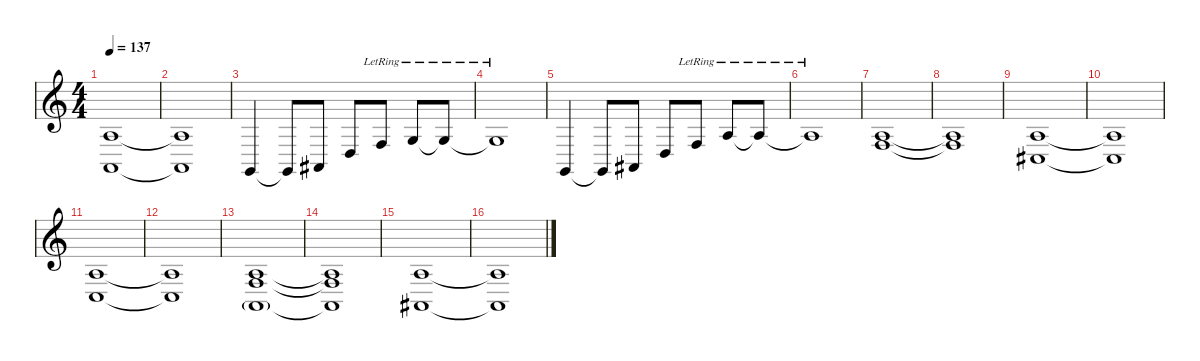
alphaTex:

\defaultSystemsLayout 4
\hideDynamics
\bracketExtendMode nobrackets
\singleTrackTrackNamePolicy hidden
\multiTrackTrackNamePolicy hidden
\firstSystemTrackNameMode fullname
\firstSystemTrackNameOrientation horizontal
\otherSystemsTrackNameOrientation horizontal
\track ("Per Wiberg" "el.pno.") {instrument electricgrandpiano}
\staff {score}
\tuning (E4 B3 G3 D3 A2 E2)
\ts (4 4)
\tempo 137
\clef g2
\ks c
(2.3 0.5).1{dy f beam Up} |
(2.3{t} 0.5{t}).1{beam Up} |
3.6.4{beam Up} 3.6{t}.8{beam Up} 1.5{acc #}.8{beam Up} 0.4.8{beam Up} 3.4{lr}.8{beam Up} 0.3{lr}.8{beam Up} 0.3{lr t}.8{beam Up} |
0.3{lr t}.1{beam Up} |
3.6.4{beam Up} 3.6{t}.8{beam Up} 1.5{acc #}.8{beam Up} 0.4.8{beam Up} 3.4{lr}.8{beam Up} 2.3{lr}.8{beam Up} 2.3{lr t}.8{beam Up} |
2.3{lr t}.1{beam Up} |
(2.3 3.4).1{beam Up} |
(2.3{t} 3.4{t}).1{beam Up} |
(2.3 4.5{acc #}).1{beam Up} |
(2.3{t} 4.5{t acc #}).1{beam Up} |
(2.3 3.5).1{beam Up} |
(2.3{t} 3.5{t}).1{beam Up} |
(2.3 3.4 0.5{g}).1{beam Up} |
(2.3{t} 3.4{t} 0.5{t}).1{beam Up} |
(2.3 1.5{acc #}).1{beam Up} |
(2.3{t} 1.5{t acc #}).1{beam Up}
